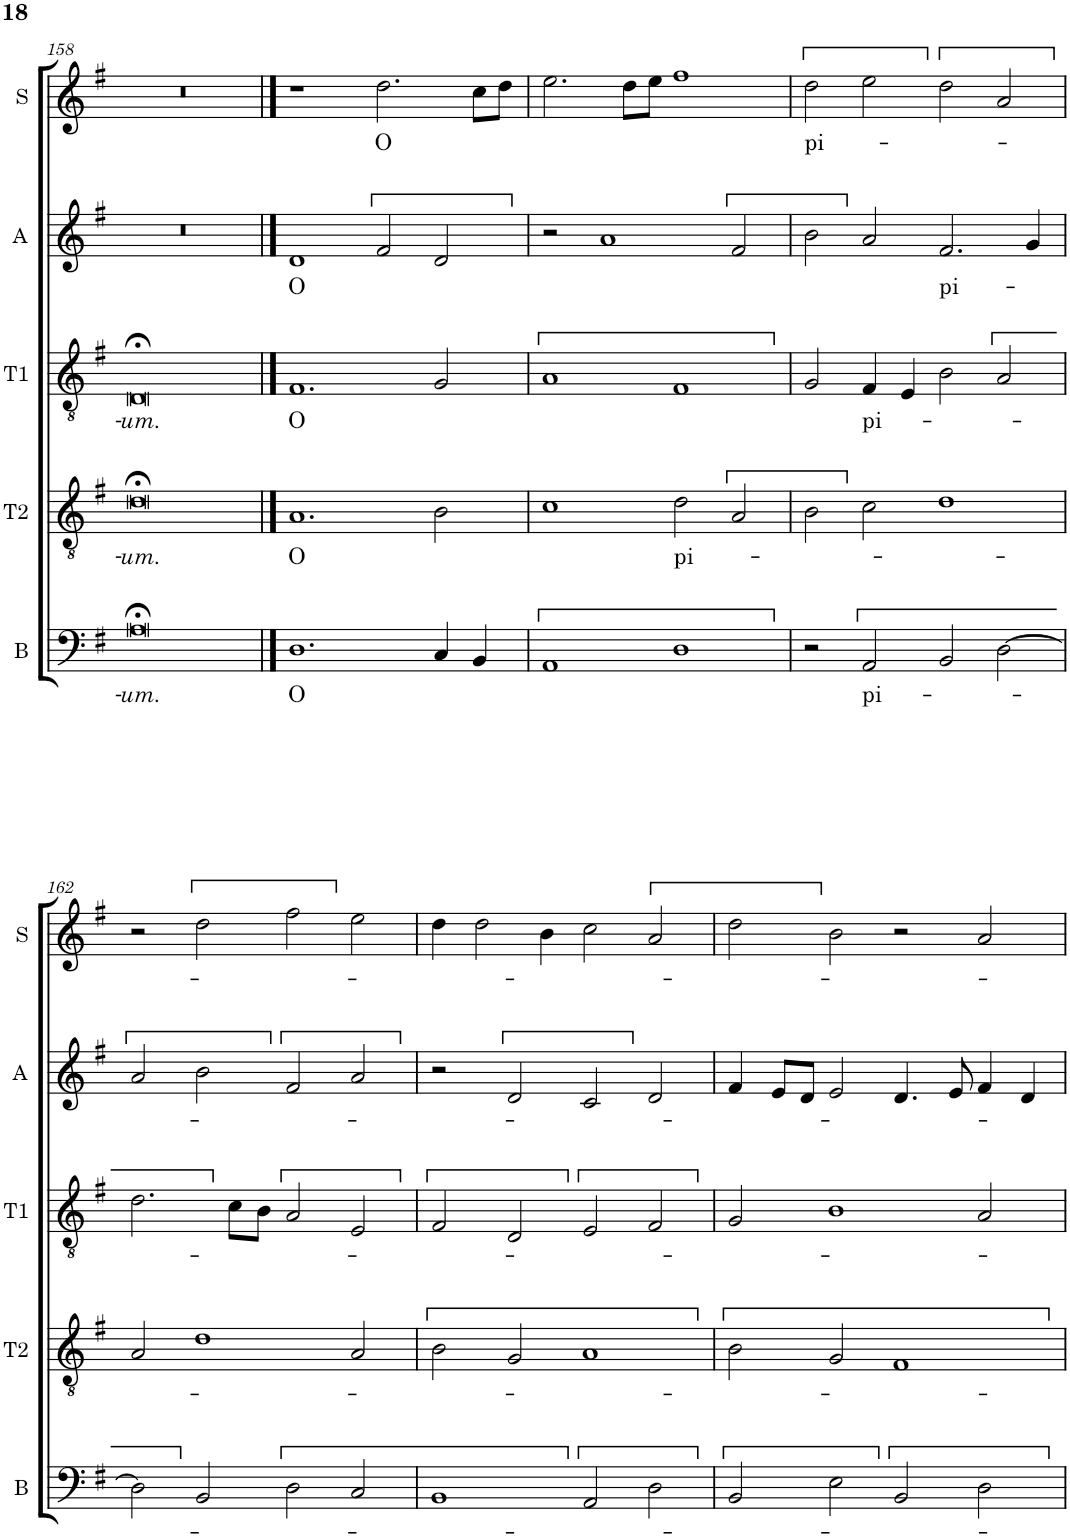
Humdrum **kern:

**kern	**text	**kern	**text	**kern	**text	**kern	**text	**kern	**text
*part5	*part5	*part4	*part4	*part3	*part3	*part2	*part2	*part1	*part1
*staff5	*staff5	*staff4	*staff4	*staff3	*staff3	*staff2	*staff2	*staff1	*staff1
*I"B	*	*I"T2	*	*I"T1	*	*I"A	*	*I"S	*
*I'B	*	*I'T2	*	*I'T1	*	*I'A	*	*I'S	*
!!LO:PB:g=z
*clefF4	*	*clefGv2	*	*clefGv2	*	*clefG2	*	*clefG2	*
*k[f#]	*	*k[f#]	*	*k[f#]	*	*k[f#]	*	*k[f#]	*
*M4/2	*	*M4/2	*	*M4/2	*	*M4/2	*	*M4/2	*
=158	=158	=158	=158	=158	=158	=158	=158	=158	=158
!	!LO:LY:b	!	!LO:LY:b	!	!LO:LY:b	!	!	!	!
0A;<	-um.	0d;<	-um.	0D;<	-um.	0r	.	0r	.
==159	==159	==159	==159	==159	==159	==159	==159	==159	==159
!	!LO:LY:b	!	!LO:LY:b	!	!LO:LY:b	!	!LO:LY:b	!	!
1.D	O	1.A	O	1.F#	O	1d	O	1r	.
!	!	!	!	!	!	!	!	!	!LO:LY:b
.	.	.	.	.	.	2f#/	.	2.dd\	O
4C/	.	2B\	.	2G/	.	2d/	.	.	.
4BB/	.	.	.	.	.	.	.	8cc\L	.
.	.	.	.	.	.	.	.	8dd\J	.
=160	=160	=160	=160	=160	=160	=160	=160	=160	=160
1AA	.	1c	.	1A	.	2r	.	2.ee\	.
.	.	.	.	.	.	1a	.	.	.
.	.	.	.	.	.	.	.	8dd\L	.
.	.	.	.	.	.	.	.	8ee\J	.
!	!	!	!LO:LY:b	!	!	!	!	!	!
1D	.	2d\	pi-	1F#	.	.	.	1ff#	.
.	.	2A/	.	.	.	2f#/	.	.	.
=161	=161	=161	=161	=161	=161	=161	=161	=161	=161
!	!	!	!	!	!	!	!	!	!LO:LY:b
2r	.	2B\	.	2G/	.	2b\	.	2dd\	pi-
!	!LO:LY:b	!	!	!	!LO:LY:b	!	!	!	!
2AA/	pi-	2c\	.	4F#/	pi-	2a/	.	2ee\	.
.	.	.	.	4E/	.	.	.	.	.
!	!	!	!	!	!	!	!LO:LY:b	!	!
2BB/	.	1d	.	2B\	.	2.f#/	pi-	2dd\	.
[2D\	.	.	.	2A/	.	.	.	2a/	.
.	.	.	.	.	.	4g/	.	.	.
!!LO:LB:g=z
=162	=162	=162	=162	=162	=162	=162	=162	=162	=162
2D\]	.	2A/	.	2.d\	.	2a/	.	2r	.
2BB/	.	1d	.	.	.	2b\	.	2dd\	.
.	.	.	.	8c\L	.	.	.	.	.
.	.	.	.	8B\J	.	.	.	.	.
2D\	.	.	.	2A/	.	2f#/	.	2ff#\	.
2C/	.	2A/	.	2E/	.	2a/	.	2ee\	.
=163	=163	=163	=163	=163	=163	=163	=163	=163	=163
1BB	.	2B\	.	2F#/	.	2r	.	4dd\	.
.	.	.	.	.	.	.	.	2dd\	.
.	.	2G/	.	2D/	.	2d/	.	.	.
.	.	.	.	.	.	.	.	4b\	.
2AA/	.	1A	.	2E/	.	2c/	.	2cc\	.
2D\	.	.	.	2F#/	.	2d/	.	2a/	.
=164	=164	=164	=164	=164	=164	=164	=164	=164	=164
2BB/	.	2B\	.	2G/	.	4f#/	.	2dd\	.
.	.	.	.	.	.	8e/L	.	.	.
.	.	.	.	.	.	8d/J	.	.	.
2E\	.	2G/	.	1B	.	2e/	.	2b\	.
2BB/	.	1F#	.	.	.	4.d/	.	2r	.
.	.	.	.	.	.	8e/	.	.	.
2D\	.	.	.	2A/	.	4f#/	.	2a/	.
.	.	.	.	.	.	4d/	.	.	.
=	=	=	=	=	=	=	=	=	=
*-	*-	*-	*-	*-	*-	*-	*-	*-	*-
